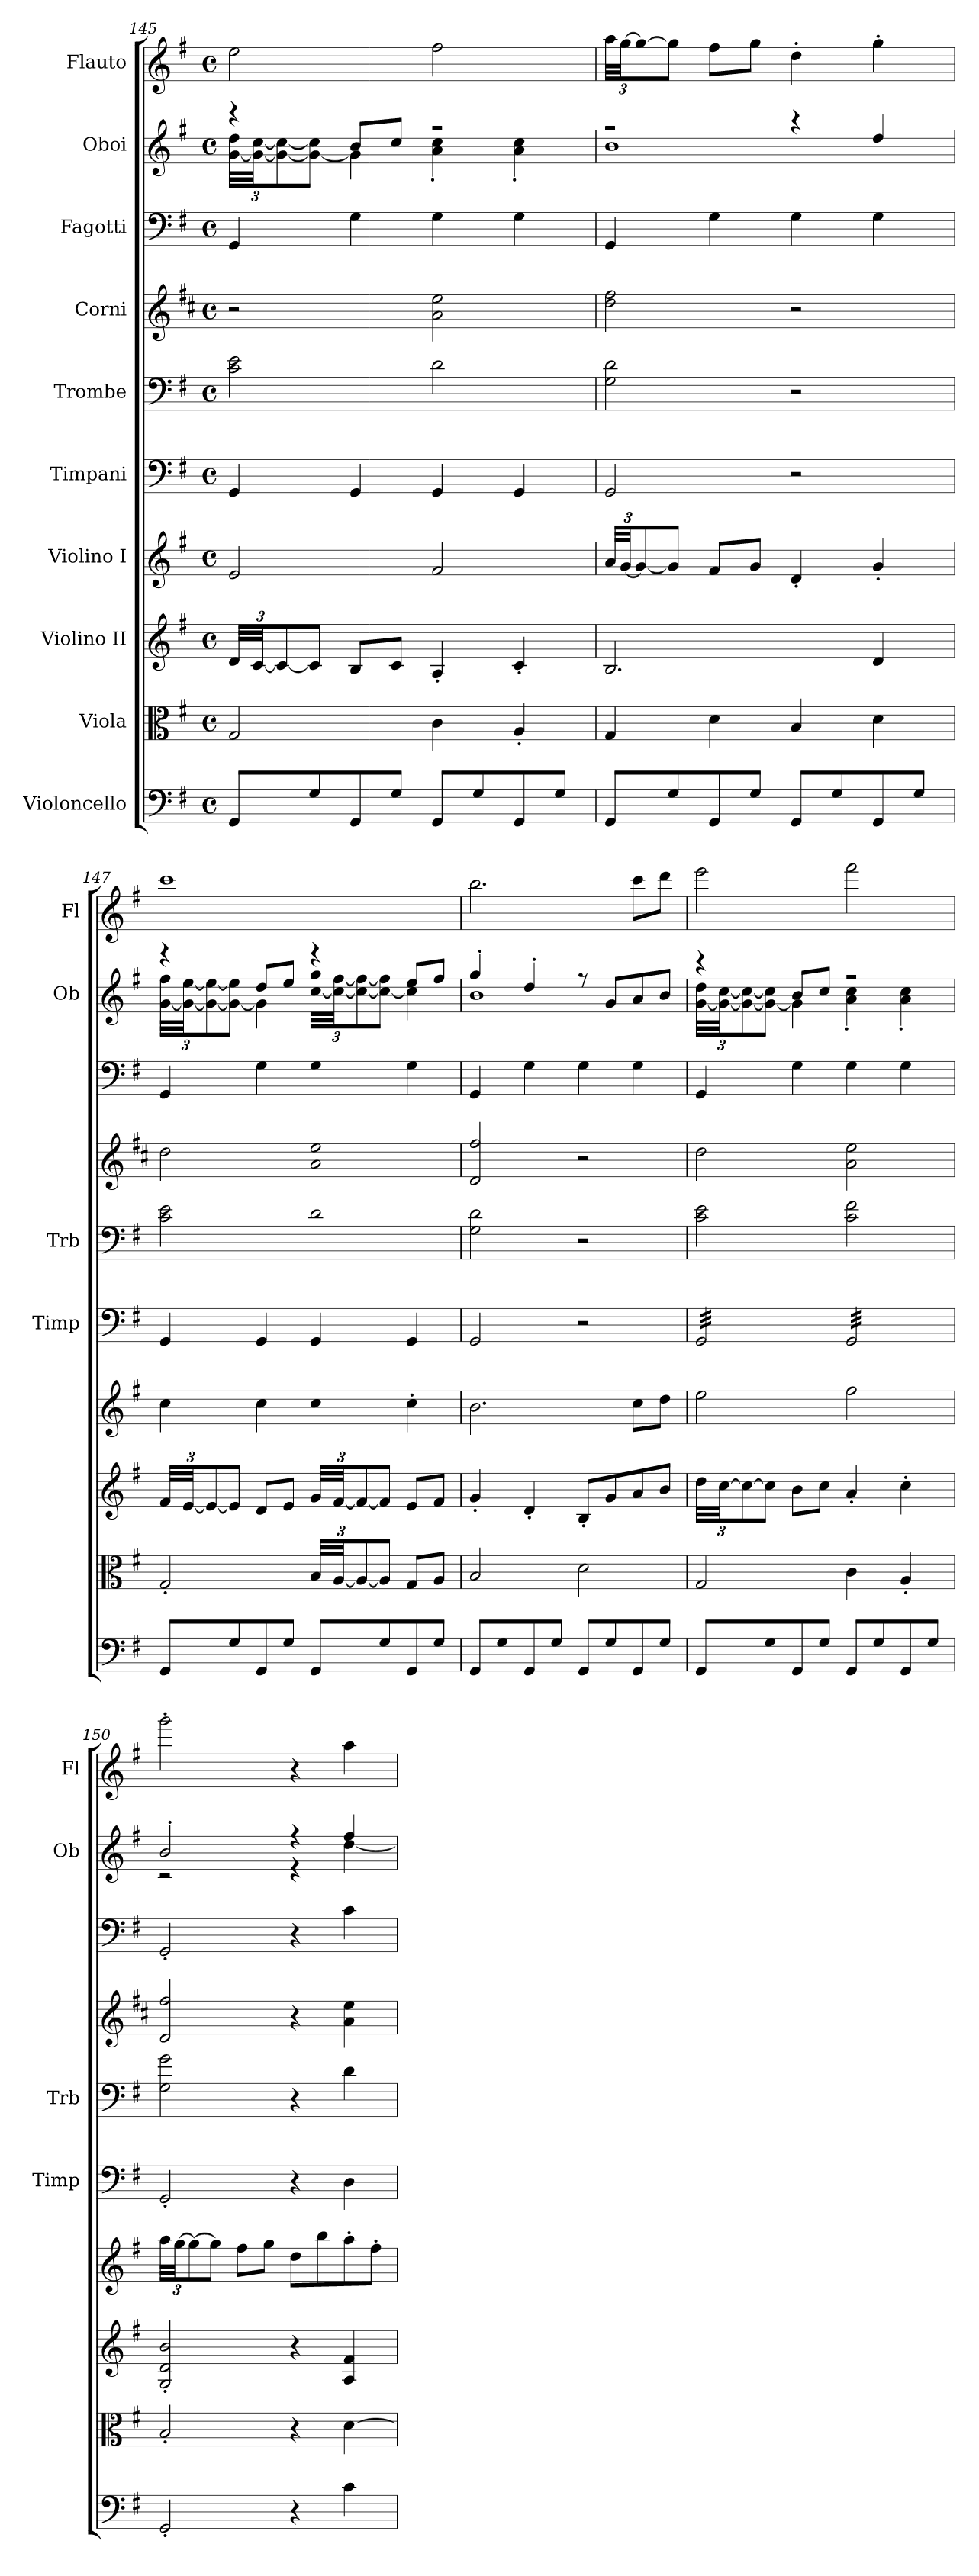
**kern	**kern	**kern	**kern	**kern	**kern	**kern	**kern	**kern	**kern
*part10	*part9	*part8	*part7	*part6	*part5	*part4	*part3	*part2	*part1
*staff10	*staff9	*staff8	*staff7	*staff6	*staff5	*staff4	*staff3	*staff2	*staff1
*I"Violoncello	*I"Viola	*I"Violino II	*I"Violino I	*I"Timpani	*I"Trombe	*I"Corni	*I"Fagotti	*I"Oboi	*I"Flauto
*	*	*	*	*I'Timp	*I'Trb	*	*	*I'Ob	*I'Fl
*clefF4	*clefC3	*clefG2	*clefG2	*clefF4	*clefF4	*clefG2	*clefF4	*clefG2	*clefG2
*	*	*	*	*	*	*ITrd4c7	*	*	*
*k[f#]	*k[f#]	*k[f#]	*k[f#]	*k[f#]	*k[f#]	*k[f#]	*k[f#]	*k[f#]	*k[f#]
*M4/4	*M4/4	*M4/4	*M4/4	*M4/4	*M4/4	*M4/4	*M4/4	*M4/4	*M4/4
*met(c)	*met(c)	*met(c)	*met(c)	*met(c)	*met(c)	*met(c)	*met(c)	*met(c)	*met(c)
=145	=145	=145	=145	=145	=145	=145	=145	=145	=145
*	*	*	*	*	*	*	*	*^	*
*	*	*Xbrackettup	*	*	*	*	*	*	*Xbrackettup	*
8GG/L	2G/	48d/LLL	2e/	4GG/	2c\ 2e\	2r	4GG/	4r	[48g\ 48dd\LLL	2ee\
.	.	[48c/JJ	.	.	.	.	.	.	48g\_ [48cc\JJ	.
.	.	12c/_	.	.	.	.	.	.	12g\_ 12cc\_	.
8G/	.	8c/J]	.	.	.	.	.	.	8g\_ 8cc\]J	.
8GG/	.	8B/L	.	4GG/	.	.	4G\	8b/L	4g\]	.
8G/J	.	8c/J	.	.	.	.	.	8cc/J	.	.
8GG/L	4c\	4A'/	2f#/	4GG/	2d\	2d\ 2a\	4G\	2r	4a\' 4cc\'	2ff#\
8G/	.	.	.	.	.	.	.	.	.	.
8GG/	4A'/	4c'/	.	4GG/	.	.	4G\	.	4a\' 4cc\'	.
8G/J	.	.	.	.	.	.	.	.	.	.
=146	=146	=146	=146	=146	=146	=146	=146	=146	=146	=146
*	*	*	*Xbrackettup	*	*	*	*	*	*	*Xbrackettup
8GG/L	4G/	2.B/	48a/LLL	2GG/	2G\ 2d\	2g\ 2b\	4GG/	2r	1b	48aa\LLL
.	.	.	[48g/JJ	.	.	.	.	.	.	[48gg\JJ
.	.	.	12g/_	.	.	.	.	.	.	12gg\_
8G/	.	.	8g/J]	.	.	.	.	.	.	8gg\J]
8GG/	4d\	.	8f#/L	.	.	.	4G\	.	.	8ff#\L
8G/J	.	.	8g/J	.	.	.	.	.	.	8gg\J
8GG/L	4B/	.	4d'/	2r	2r	2r	4G\	4r	.	4dd'\
8G/	.	.	.	.	.	.	.	.	.	.
8GG/	4d\	4d/	4g'/	.	.	.	4G\	4dd/	.	4gg'\
8G/J	.	.	.	.	.	.	.	.	.	.
=147	=147	=147	=147	=147	=147	=147	=147	=147	=147	=147
8GG/L	2G'/	48f#/LLL	4cc\	4GG/	2c\ 2e\	2g\	4GG/	4r	[48g\ 48ff#\LLL	1ccc
.	.	[48e/JJ	.	.	.	.	.	.	48g\_ [48ee\JJ	.
.	.	12e/_	.	.	.	.	.	.	12g\_ 12ee\_	.
8G/	.	8e/J]	.	.	.	.	.	.	8g\_ 8ee\]J	.
8GG/	.	8d/L	4cc\	4GG/	.	.	4G\	8dd/L	4g\]	.
8G/J	.	8e/J	.	.	.	.	.	8ee/J	.	.
*	*Xbrackettup	*	*	*	*	*	*	*	*	*
8GG/L	48B/LLL	48g/LLL	4cc\	4GG/	2d\	2d\ 2a\	4G\	4r	[48cc\ 48gg\LLL	.
.	[48A/JJ	[48f#/JJ	.	.	.	.	.	.	48cc\_ [48ff#\JJ	.
.	12A/_	12f#/_	.	.	.	.	.	.	12cc\_ 12ff#\_	.
8G/	8A/J]	8f#/J]	.	.	.	.	.	.	8cc\_ 8ff#\]J	.
8GG/	8G/L	8e/L	4cc'\	4GG/	.	.	4G\	8ee/L	4cc\]	.
8G/J	8A/J	8f#/J	.	.	.	.	.	8ff#/J	.	.
!!LO:LB:g=z
=148	=148	=148	=148	=148	=148	=148	=148	=148	=148	=148
8GG/L	2B/	4g'/	2.b\	2GG/	2G\ 2d\	2G/ 2b/	4GG/	4gg'/	1b	2.bb\
8G/	.	.	.	.	.	.	.	.	.	.
8GG/	.	4d'/	.	.	.	.	4G\	4dd'/	.	.
8G/J	.	.	.	.	.	.	.	.	.	.
8GG/L	2d\	8B'/L	.	2r	2r	2r	4G\	8r	.	.
8G/	.	8g/	.	.	.	.	.	8g/L	.	.
8GG/	.	8a/	8cc\L	.	.	.	4G\	8a/	.	8ccc\L
8G/J	.	8b/J	8dd\J	.	.	.	.	8b/J	.	8ddd\J
=149	=149	=149	=149	=149	=149	=149	=149	=149	=149	=149
*	*	*	*	*tremolo	*	*	*	*	*	*
8GG/L	2G/	48dd\LLL	2ee\	32GG/LLL	2c\ 2e\	2g\	4GG/	4r	[48g\ 48dd\LLL	2eee\
.	.	[48cc\JJ	.	.	.	.	.	.	48g\_ [48cc\JJ	.
.	.	.	.	32GG/	.	.	.	.	.	.
.	.	12cc\_	.	.	.	.	.	.	12g\_ 12cc\_	.
.	.	.	.	32GG/	.	.	.	.	.	.
.	.	.	.	32GG/	.	.	.	.	.	.
8G/	.	8cc\J]	.	32GG/	.	.	.	.	8g\_ 8cc\]J	.
.	.	.	.	32GG/	.	.	.	.	.	.
.	.	.	.	32GG/	.	.	.	.	.	.
.	.	.	.	32GG/	.	.	.	.	.	.
8GG/	.	8b\L	.	32GG/	.	.	4G\	8b/L	4g\]	.
.	.	.	.	32GG/	.	.	.	.	.	.
.	.	.	.	32GG/	.	.	.	.	.	.
.	.	.	.	32GG/	.	.	.	.	.	.
8G/J	.	8cc\J	.	32GG/	.	.	.	8cc/J	.	.
.	.	.	.	32GG/	.	.	.	.	.	.
.	.	.	.	32GG/	.	.	.	.	.	.
.	.	.	.	32GG/JJJ	.	.	.	.	.	.
8GG/L	4c\	4a'/	2ff#\	32GG/LLL	2c\ 2f#\	2d\ 2a\	4G\	2r	4a\' 4cc\'	2fff#\
.	.	.	.	32GG/	.	.	.	.	.	.
.	.	.	.	32GG/	.	.	.	.	.	.
.	.	.	.	32GG/	.	.	.	.	.	.
8G/	.	.	.	32GG/	.	.	.	.	.	.
.	.	.	.	32GG/	.	.	.	.	.	.
.	.	.	.	32GG/	.	.	.	.	.	.
.	.	.	.	32GG/	.	.	.	.	.	.
8GG/	4A'/	4cc'\	.	32GG/	.	.	4G\	.	4a\' 4cc\'	.
.	.	.	.	32GG/	.	.	.	.	.	.
.	.	.	.	32GG/	.	.	.	.	.	.
.	.	.	.	32GG/	.	.	.	.	.	.
8G/J	.	.	.	32GG/	.	.	.	.	.	.
.	.	.	.	32GG/	.	.	.	.	.	.
.	.	.	.	32GG/	.	.	.	.	.	.
.	.	.	.	32GG/JJJ	.	.	.	.	.	.
*	*	*	*	*Xtremolo	*	*	*	*	*	*
=150	=150	=150	=150	=150	=150	=150	=150	=150	=150	=150
2GG'/	2B'/	2G/' 2d/' 2b/'	48aa\LLL	2GG'/	2G\ 2g\	2G/ 2b/	2GG'/	2b'/	2r	2ggg'\
.	.	.	[48gg\JJ	.	.	.	.	.	.	.
.	.	.	12gg\_	.	.	.	.	.	.	.
.	.	.	8gg\J]	.	.	.	.	.	.	.
.	.	.	8ff#\L	.	.	.	.	.	.	.
.	.	.	8gg\J	.	.	.	.	.	.	.
4r	4r	4r	8dd\L	4r	4r	4r	4r	4r	4r	4r
.	.	.	8bb\	.	.	.	.	.	.	.
4c\	[4d\	4A/ 4f#/	8aa'\	4D\	4d\	4d\ 4a\	4c\	4ff#/	[4dd\	4aa\
.	.	.	8ff#'\J	.	.	.	.	.	.	.
*	*	*	*	*	*	*	*	*v	*v	*
=	=	=	=	=	=	=	=	=	=
*-	*-	*-	*-	*-	*-	*-	*-	*-	*-
